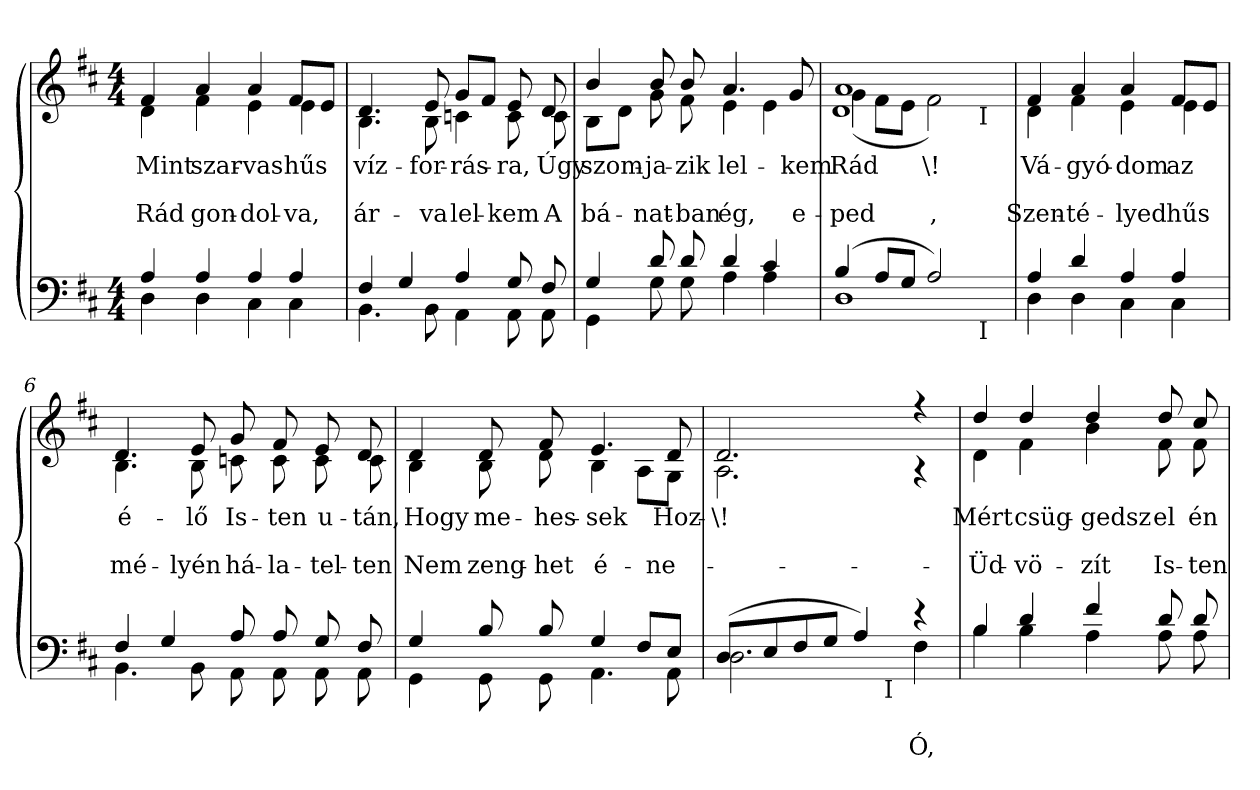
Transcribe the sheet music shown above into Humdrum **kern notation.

**kern	**text	**text	**kern	**text	**text	**text
*part2	*part2	*part2	*part1	*part1	*part1	*part1
*staff2	*staff2	*staff2	*staff1	*staff1	*staff1	*staff1
*clefF4	*	*	*clefG2	*	*	*
*k[f#c#]	*	*	*k[f#c#]	*	*	*
*b:	*	*	*b:	*	*	*
*M4/4	*	*	*M4/4	*	*	*
=1	=1	=1	=1	=1	=1	=1
*^	*	*	*	*	*	*
!	!	!	!	!	!LO:LY:b	!	!LO:LY:b
*	*	*	*	*^	*	*	*
4A/	4D\	.	.	4f#/	4d\	Mint	.	Rád
!	!	!	!	!	!	!LO:LY:b	!	!LO:LY:b
4A/	4D\	.	.	4a/	4f#\	szar-	.	gon-
!	!	!	!	!	!	!LO:LY:b	!	!LO:LY:b
4A/	4C#\	.	.	4a/	4e\	-vas	.	-dol-
!	!	!	!	!	!	!LO:LY:b	!	!LO:LY:b
4A/	4C#\	.	.	8f#/L	4e\	hűs	.	-va,
.	.	.	.	8e/J	.	.	.	.
=2	=2	=2	=2	=2	=2	=2	=2	=2
!	!	!	!	!	!	!LO:LY:b	!	!LO:LY:b
4F#/	4.BB\	.	.	4.d/	4.B\	víz-	.	ár-
4G/	.	.	.	.	.	.	.	.
!	!	!	!	!	!	!LO:LY:b	!	!LO:LY:b
.	8BB\	.	.	8e/	8B\	-for-	.	-va
!	!	!	!	!	!	!LO:LY:b	!	!LO:LY:b
4A/	4AA\	.	.	8g/L	4cn\	-rás-	.	lel-
.	.	.	.	8f#/J	.	.	.	.
!	!	!	!	!	!	!LO:LY:b	!	!LO:LY:b
8G/	8AA\	.	.	8e/	8c\	-ra,	.	-kem
!	!	!	!	!	!	!LO:LY:b	!	!LO:LY:b
8F#/	8AA\	.	.	8d/	8c\	Úgy	.	A
=3	=3	=3	=3	=3	=3	=3	=3	=3
!	!	!	!	!	!	!LO:LY:b	!	!LO:LY:b
4G/	4GG\	.	.	4b/	8B\L	szom-	.	bá-
.	.	.	.	.	8d\J	.	.	.
!	!	!	!	!	!	!LO:LY:b	!	!LO:LY:b
8d/	8G\	.	.	8b/	8g\	-ja-	.	-nat-
!	!	!	!	!	!	!LO:LY:b	!	!LO:LY:b
8d/	8G\	.	.	8b/	8f#\	-zik	.	-ban
!	!	!	!	!	!	!LO:LY:b	!	!LO:LY:b
4d/	4A\	.	.	4.a/	4e\	lel-	.	ég,
4c#/	4A\	.	.	.	4e\	.	.	.
!	!	!	!	!	!	!LO:LY:b	!	!LO:LY:b
.	.	.	.	8g/	.	-kem	.	e-
*	*	*	*	*v	*v	*	*	*
=4	=4	=4	=4	=4	=4	=4	=4
!	!	!	!	!	!LO:LY:b	!	!LO:LY:b
*	*^	*	*	*^	*	*	*
*	*	*	*	*	*	*^	*	*	*
*	*	*	*	*	*	*	*^	*	*	*
(>4B/	1D	2ryy	.	.	1a	(<4g\	1d	2ryy	Rád	.	-ped
8A/L	.	.	.	.	.	8f#\L	.	.	.	.	.
8G/J	.	.	.	.	.	8e\J	.	.	.	.	.
!	!	!	!	!	!	!	!	!	!LO:LY:b	!	!LO:LY:b
2A/)	.	4ryy	.	.	.	2f#\)	.	4ryy	\!	.	,
.	.	32ryy	.	.	.	.	.	32ryy	.	.	.
!	!	!	!	!	!	!	!	!LO:TX:b:t=I	!	!	!
!	!	!LO:TX:b:t=I	!	!	!	!	!	!	!	!	!
.	.	8..ryy	.	.	.	.	.	8..ryy	.	.	.
*	*v	*v	*	*	*	*	*	*	*	*	*
*	*	*	*	*v	*v	*v	*v	*	*	*
!!LO:LB:g=z
=5	=5	=5	=5	=5	=5	=5	=5
*	*^	*	*	*^	*	*	*
*	*	*	*	*	*	*^	*	*	*
*	*	*	*	*	*	*	*^	*	*	*
!	!	!	!	!	!	!	!	!	!LO:LY:b	!	!LO:LY:b
*	*v	*v	*	*	*	*	*	*	*	*	*
*	*	*	*	*	*v	*v	*v	*	*	*
4A/	4D\	.	.	4f#/	4d\	Vá-	.	Szen-
!	!	!	!	!	!	!LO:LY:b	!	!LO:LY:b
4d/	4D\	.	.	4a/	4f#\	-gyó-	.	-té-
!	!	!	!	!	!	!LO:LY:b	!	!LO:LY:b
4A/	4C#\	.	.	4a/	4e\	-dom	.	-lyed
!	!	!	!	!	!	!LO:LY:b	!	!LO:LY:b
4A/	4C#\	.	.	8f#/L	4e\	az	.	hűs
.	.	.	.	8e/J	.	.	.	.
=6	=6	=6	=6	=6	=6	=6	=6	=6
!	!	!	!	!	!	!LO:LY:b	!	!LO:LY:b
4F#/	4.BB\	.	.	4.d/	4.B\	é-	.	mé-
4G/	.	.	.	.	.	.	.	.
!	!	!	!	!	!	!LO:LY:b	!	!LO:LY:b
.	8BB\	.	.	8e/	8B\	-lő	.	-lyén
!	!	!	!	!	!	!LO:LY:b	!	!LO:LY:b
8A/	8AA\	.	.	8g/	8cn\	Is-	.	há-
!	!	!	!	!	!	!LO:LY:b	!	!LO:LY:b
8A/	8AA\	.	.	8f#/	8c\	-ten	.	-la-
!	!	!	!	!	!	!LO:LY:b	!	!LO:LY:b
8G/	8AA\	.	.	8e/	8c\	u-	.	-tel-
!	!	!	!	!	!	!LO:LY:b	!	!LO:LY:b
8F#/	8AA\	.	.	8d/	8c\	-tán,	.	-ten
=7	=7	=7	=7	=7	=7	=7	=7	=7
!	!	!	!	!	!	!LO:LY:b	!	!LO:LY:b
4G/	4GG\	.	.	4d/	4B\	Hogy	.	Nem
!	!	!	!	!	!	!LO:LY:b	!	!LO:LY:b
8B/	8GG\	.	.	8d/	8B\	me-	.	zeng-
!	!	!	!	!	!	!LO:LY:b	!	!LO:LY:b
8B/	8GG\	.	.	8f#/	8d\	-hes-	.	-het
!	!	!	!	!	!	!LO:LY:b	!	!LO:LY:b
4G/	4.AA\	.	.	4.e/	4B\	-sek	.	é-
8F#/L	.	.	.	.	8A\L	.	.	.
!	!	!	!	!	!	!LO:LY:b	!	!LO:LY:b
8E/J	8AA\	.	.	8d/	8G\J	Hoz-	.	-ne-
=8	=8	=8	=8	=8	=8	=8	=8	=8
!	!	!	!	!	!	!LO:LY:b	!	!LO:LY:b
*	*^	*	*	*	*	*	*	*
(>8D/L	2.D\	2ryy	.	.	2.d/	2.A\	\!	.	.
8E/	.	.	.	.	.	.	.	.	.
8F#/	.	.	.	.	.	.	.	.	.
8G/J	.	.	.	.	.	.	.	.	.
4A/)	.	8ryy	.	.	.	.	.	.	.
!	!	!LO:TX:b:t=I	!	!	!	!	!	!	!
.	.	4.ryy	.	.	.	.	.	.	.
!	!	!	!	!LO:LY:b	!	!	!	!	!
4re	4F#\	.	.	Ó,	4r	4r	.	.	.
*	*v	*v	*	*	*	*	*	*	*
!!LO:LB:g=z	!!
=9	=9	=9	=9	=9	=9	=9	=9	=9
*	*^	*	*	*	*	*	*	*
!	!	!	!	!	!	!	!LO:LY:b	!	!LO:LY:b
*	*v	*v	*	*	*	*	*	*	*
4B/	4B\	.	.	4dd/	4d\	Mért	.	Üd-
!	!	!	!	!	!	!LO:LY:b	!	!LO:LY:b
4d/	4B\	.	.	4dd/	4f#\	csüg-	.	-vö-
!	!	!	!	!	!	!LO:LY:b	!	!LO:LY:b
4f#/	4A\	.	.	4dd/	4b\	-gedsz	.	-zít
!	!	!	!	!	!	!LO:LY:b	!	!LO:LY:b
8d/	8A\	.	.	8dd/	8f#\	el	.	Is-
!	!	!	!	!	!	!LO:LY:b	!	!LO:LY:b
8d/	8A\	.	.	8cc#/	8f#\	én	.	-ten
*v	*v	*	*	*	*	*	*	*
*	*	*	*v	*v	*	*	*
=	=	=	=	=	=	=
*-	*-	*-	*-	*-	*-	*-
